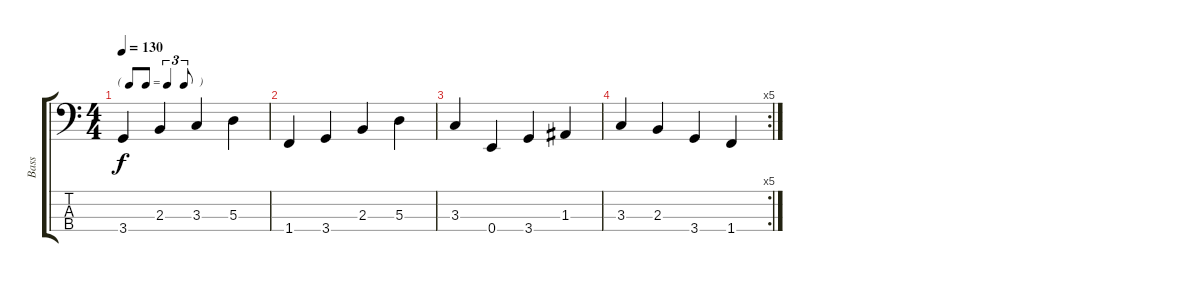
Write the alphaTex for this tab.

\track ("Bass" "Bass") {instrument electricbassfinger}
\staff {score tabs}
\tuning (G2 D2 A1 E1) {hide}
\ts (4 4)
\tf triplet8th
\tempo 130
\clef f4
\ks c
3.4.4{dy f} 2.3.4 3.3.4 5.3.4 |
1.4.4 3.4.4 2.3.4 5.3.4 |
3.3.4 0.4.4 3.4.4 1.3.4 |
\rc 5
3.3.4 2.3.4 3.4.4 1.4.4
